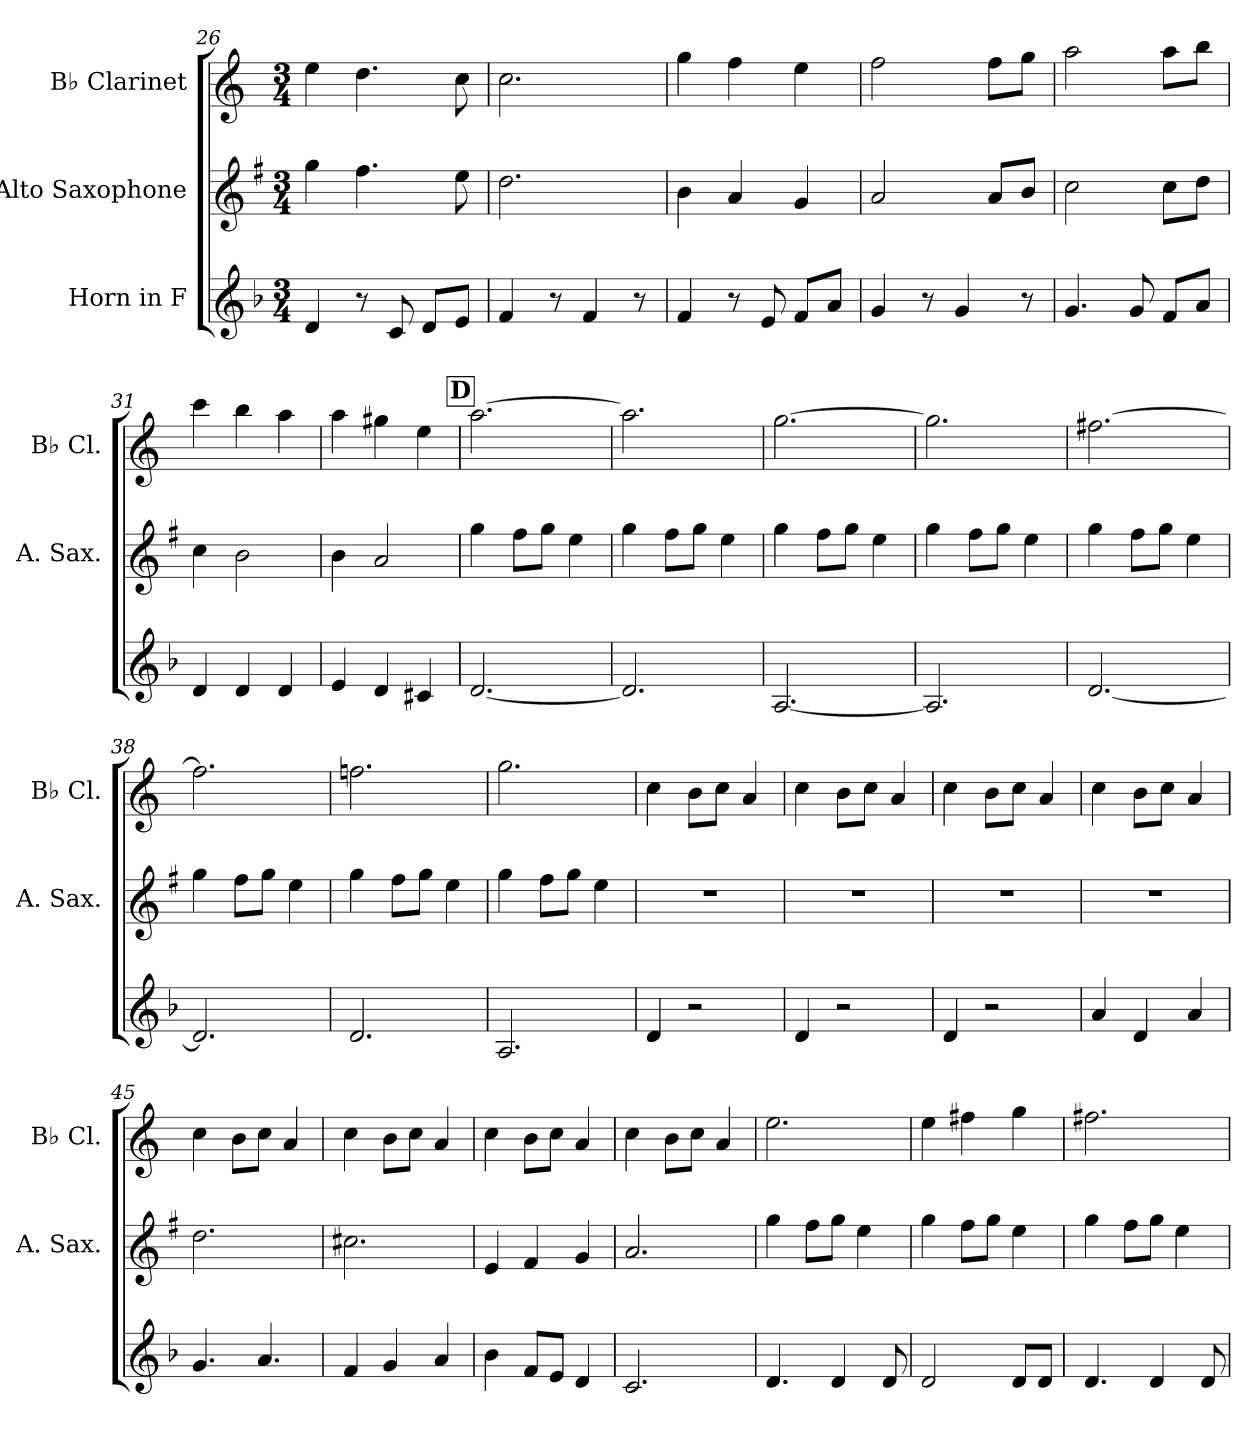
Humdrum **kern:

**kern	**kern	**kern
*part3	*part2	*part1
*staff3	*staff2	*staff1
*I"Horn in F	*I"Alto Saxophone	*I"B♭ Clarinet
*	*I'A. Sax.	*I'B♭ Cl.
*clefG2	*clefG2	*clefG2
*ITrd4c7	*ITrd5c9	*ITrd1c2
*k[b-e-]	*k[b-e-]	*k[b-e-]
*M3/4	*M3/4	*M3/4
=26	=26	=26
4G/	4b-\	4dd\
8r	4.a\	4.cc\
8F/	.	.
8G/L	.	.
8A/J	8g\	8b-\
=27	=27	=27
4B-/	2.f\	2.b-\
8r	.	.
4B-/	.	.
8r	.	.
=28	=28	=28
4B-/	4d\	4ff\
8r	4c/	4ee-\
8A/	.	.
8B-/L	4B-/	4dd\
8d/J	.	.
=29	=29	=29
4c/	2c/	2ee-\
8r	.	.
4c/	.	.
.	8c/L	8ee-\L
8r	8d/J	8ff\J
=30	=30	=30
4.c/	2e-\	2gg\
8c/	.	.
8B-/L	8e-\L	8gg\L
8d/J	8f\J	8aa\J
=31	=31	=31
4G/	4e-\	4bb-\
4G/	2d\	4aa\
4G/	.	4gg\
!!LO:LB:g=z
=32	=32	=32
4A/	4d\	4gg\
4G/	2c/	4ff#X\
4F#X/	.	4dd\
!!LO:REH:place=s1:a:B:fs=14:t=D
=33	=33	=33
[2.G/	4b-\	[2.gg\
.	8a\L	.
.	8b-\J	.
.	4g\	.
=34	=34	=34
2.G/]	4b-\	2.gg\]
.	8a\L	.
.	8b-\J	.
.	4g\	.
=35	=35	=35
[2.D/	4b-\	[2.ff\
.	8a\L	.
.	8b-\J	.
.	4g\	.
=36	=36	=36
2.D/]	4b-\	2.ff\]
.	8a\L	.
.	8b-\J	.
.	4g\	.
=37	=37	=37
[2.G/	4b-\	[2.een\
.	8a\L	.
.	8b-\J	.
.	4g\	.
=38	=38	=38
2.G/]	4b-\	2.ee\]
.	8a\L	.
.	8b-\J	.
.	4g\	.
=39	=39	=39
2.G/	4b-\	2.ee-X\
.	8a\L	.
.	8b-\J	.
.	4g\	.
=40	=40	=40
2.D/	4b-\	2.ff\
.	8a\L	.
.	8b-\J	.
.	4g\	.
!!LO:LB:g=z
=41	=41	=41
4G/	2.r	4b-\
2r	.	8a\L
.	.	8b-\J
.	.	4g/
=42	=42	=42
4G/	2.r	4b-\
2r	.	8a\L
.	.	8b-\J
.	.	4g/
=43	=43	=43
4G/	2.r	4b-\
2r	.	8a\L
.	.	8b-\J
.	.	4g/
=44	=44	=44
4d/	2.r	4b-\
4G/	.	8a\L
.	.	8b-\J
4d/	.	4g/
=45	=45	=45
4.c/	2.f\	4b-\
.	.	8a\L
4.d/	.	8b-\J
.	.	4g/
=46	=46	=46
4B-/	2.en\	4b-\
4c/	.	8a\L
.	.	8b-\J
4d/	.	4g/
=47	=47	=47
4e-\	4G/	4b-\
8B-/L	4A/	8a\L
8A/J	.	8b-\J
4G/	4B-/	4g/
=48	=48	=48
2.F/	2.c/	4b-\
.	.	8a\L
.	.	8b-\J
.	.	4g/
=49	=49	=49
4.G/	4b-\	2.dd\
.	8a\L	.
4G/	8b-\J	.
.	4g\	.
8G/	.	.
!!LO:LB:g=z
=50	=50	=50
2G/	4b-\	4dd\
.	8a\L	4een\
.	8b-\J	.
8G/L	4g\	4ff\
8G/J	.	.
=51	=51	=51
4.G/	4b-\	2.een\
.	8a\L	.
4G/	8b-\J	.
.	4g\	.
8G/	.	.
=	=	=
*-	*-	*-
